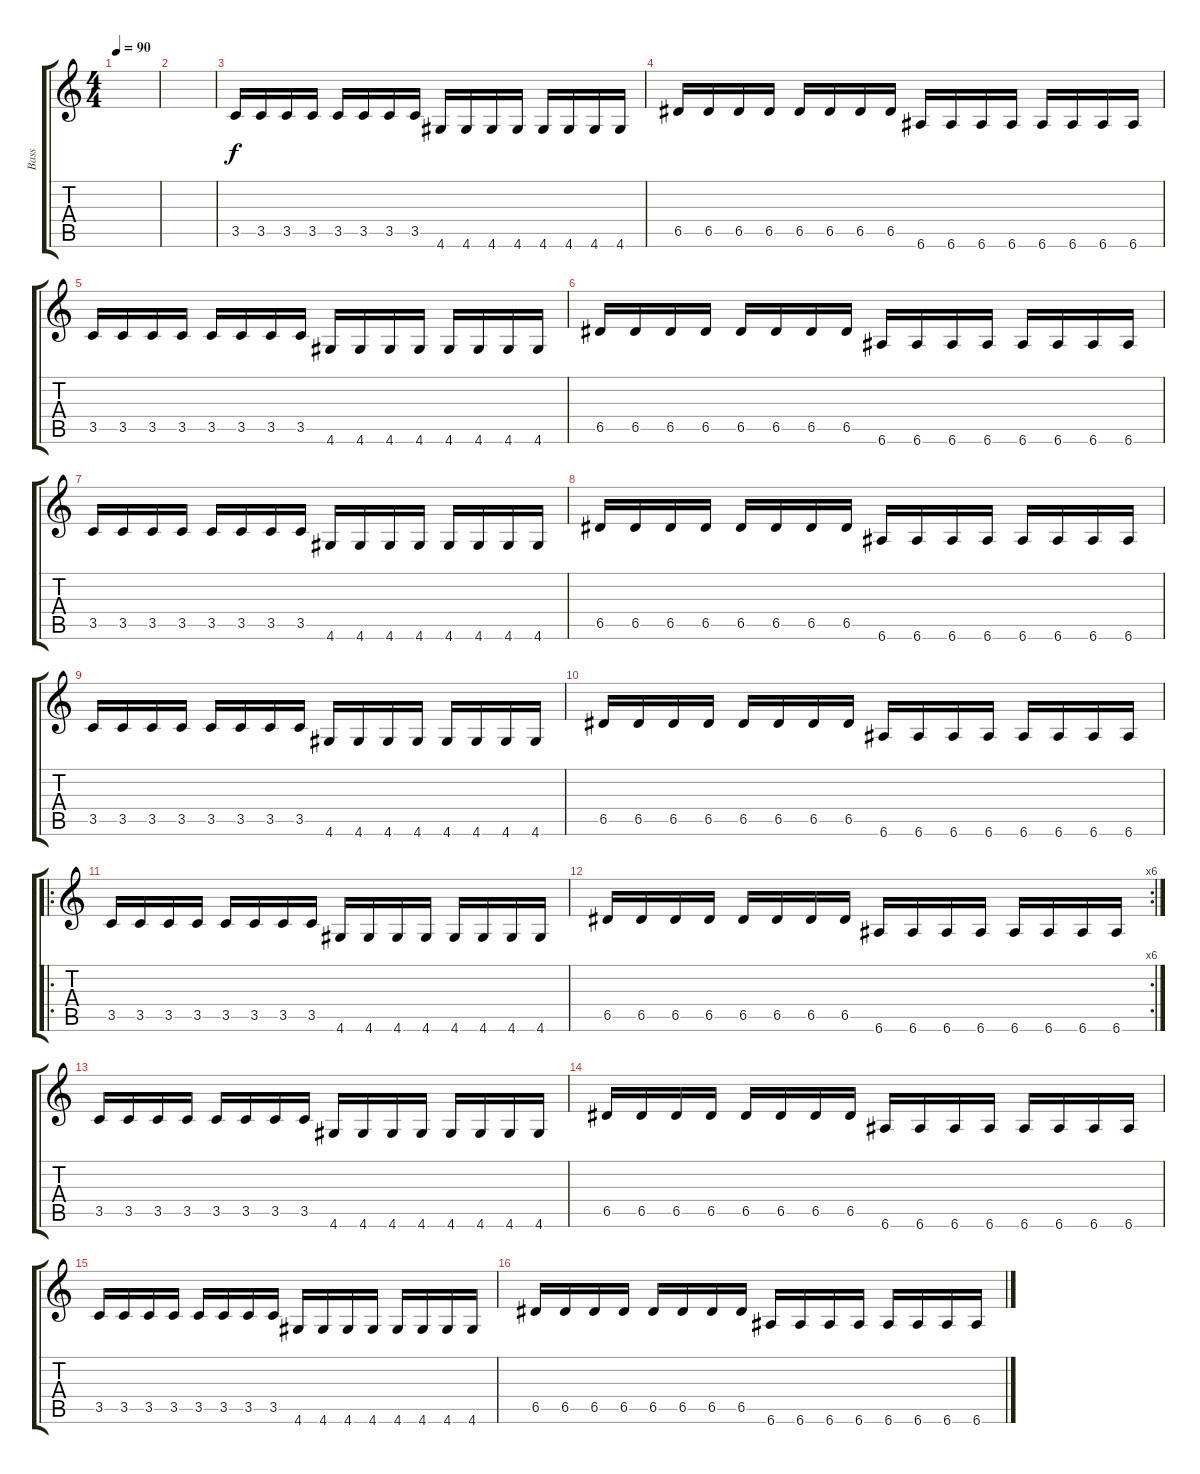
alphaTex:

\track ("Bass" "Bass") {instrument electricbassfinger}
\staff {score tabs}
\tuning (E4 B3 G3 D3 A2 E2) {hide}
\ts (4 4)
\tempo 90
\clef g2
\ks c
|
|
3.5.16 3.5.16 3.5.16 3.5.16 3.5.16 3.5.16 3.5.16 3.5.16 4.6.16 4.6.16 4.6.16 4.6.16 4.6.16 4.6.16 4.6.16 4.6.16 |
6.5.16 6.5.16 6.5.16 6.5.16 6.5.16 6.5.16 6.5.16 6.5.16 6.6.16 6.6.16 6.6.16 6.6.16 6.6.16 6.6.16 6.6.16 6.6.16 |
3.5.16 3.5.16 3.5.16 3.5.16 3.5.16 3.5.16 3.5.16 3.5.16 4.6.16 4.6.16 4.6.16 4.6.16 4.6.16 4.6.16 4.6.16 4.6.16 |
6.5.16 6.5.16 6.5.16 6.5.16 6.5.16 6.5.16 6.5.16 6.5.16 6.6.16 6.6.16 6.6.16 6.6.16 6.6.16 6.6.16 6.6.16 6.6.16 |
3.5.16 3.5.16 3.5.16 3.5.16 3.5.16 3.5.16 3.5.16 3.5.16 4.6.16 4.6.16 4.6.16 4.6.16 4.6.16 4.6.16 4.6.16 4.6.16 |
6.5.16 6.5.16 6.5.16 6.5.16 6.5.16 6.5.16 6.5.16 6.5.16 6.6.16 6.6.16 6.6.16 6.6.16 6.6.16 6.6.16 6.6.16 6.6.16 |
3.5.16 3.5.16 3.5.16 3.5.16 3.5.16 3.5.16 3.5.16 3.5.16 4.6.16 4.6.16 4.6.16 4.6.16 4.6.16 4.6.16 4.6.16 4.6.16 |
6.5.16 6.5.16 6.5.16 6.5.16 6.5.16 6.5.16 6.5.16 6.5.16 6.6.16 6.6.16 6.6.16 6.6.16 6.6.16 6.6.16 6.6.16 6.6.16 |
\ro
3.5.16 3.5.16 3.5.16 3.5.16 3.5.16 3.5.16 3.5.16 3.5.16 4.6.16 4.6.16 4.6.16 4.6.16 4.6.16 4.6.16 4.6.16 4.6.16 |
\rc 6
6.5.16 6.5.16 6.5.16 6.5.16 6.5.16 6.5.16 6.5.16 6.5.16 6.6.16 6.6.16 6.6.16 6.6.16 6.6.16 6.6.16 6.6.16 6.6.16 |
3.5.16 3.5.16 3.5.16 3.5.16 3.5.16 3.5.16 3.5.16 3.5.16 4.6.16 4.6.16 4.6.16 4.6.16 4.6.16 4.6.16 4.6.16 4.6.16 |
6.5.16 6.5.16 6.5.16 6.5.16 6.5.16 6.5.16 6.5.16 6.5.16 6.6.16 6.6.16 6.6.16 6.6.16 6.6.16 6.6.16 6.6.16 6.6.16 |
3.5.16 3.5.16 3.5.16 3.5.16 3.5.16 3.5.16 3.5.16 3.5.16 4.6.16 4.6.16 4.6.16 4.6.16 4.6.16 4.6.16 4.6.16 4.6.16 |
6.5.16 6.5.16 6.5.16 6.5.16 6.5.16 6.5.16 6.5.16 6.5.16 6.6.16 6.6.16 6.6.16 6.6.16 6.6.16 6.6.16 6.6.16 6.6.16
